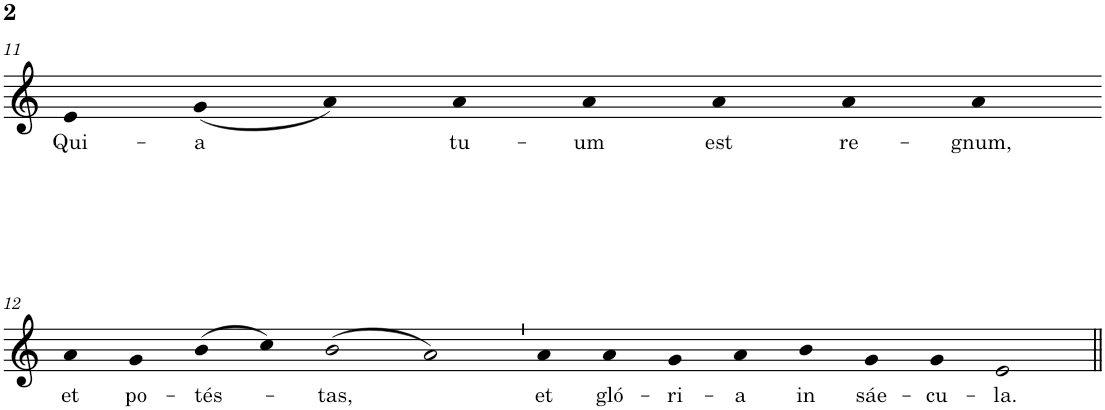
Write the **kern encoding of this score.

**kern	**text
*part1	*part1
*staff1	*staff1
*I"Piano	*
*I'Pno.	*
!!LO:PB:g=z
*clefG2	*
*k[]	*
*M8/4	*
=11	=11
!	!LO:LY:b
4e	Qui-
!	!LO:LY:b
(4g	-a
4a)	.
!	!LO:LY:b
4a	tu-
!	!LO:LY:b
4a	-um
!	!LO:LY:b
4a	est
!	!LO:LY:b
4a	re-
!	!LO:LY:b
4a	-gnum,
!!LO:LB:g=z
=12-	=12-
*M17/4	*
!	!LO:LY:b
4a	et
!	!LO:LY:b
4g	po-
!	!LO:LY:b
(4b	-tés-
4cc)	.
!	!LO:LY:b
(2b	-tas,
2a)	.
!	!LO:LY:b
4a	et
!	!LO:LY:b
4a	gló-
!	!LO:LY:b
4g	-ri-
!	!LO:LY:b
4a	-a
!	!LO:LY:b
4b	in
!	!LO:LY:b
4g	sáe-
!	!LO:LY:b
4g	-cu-
!	!LO:LY:b
2e	-la.
=||	=||
*-	*-
